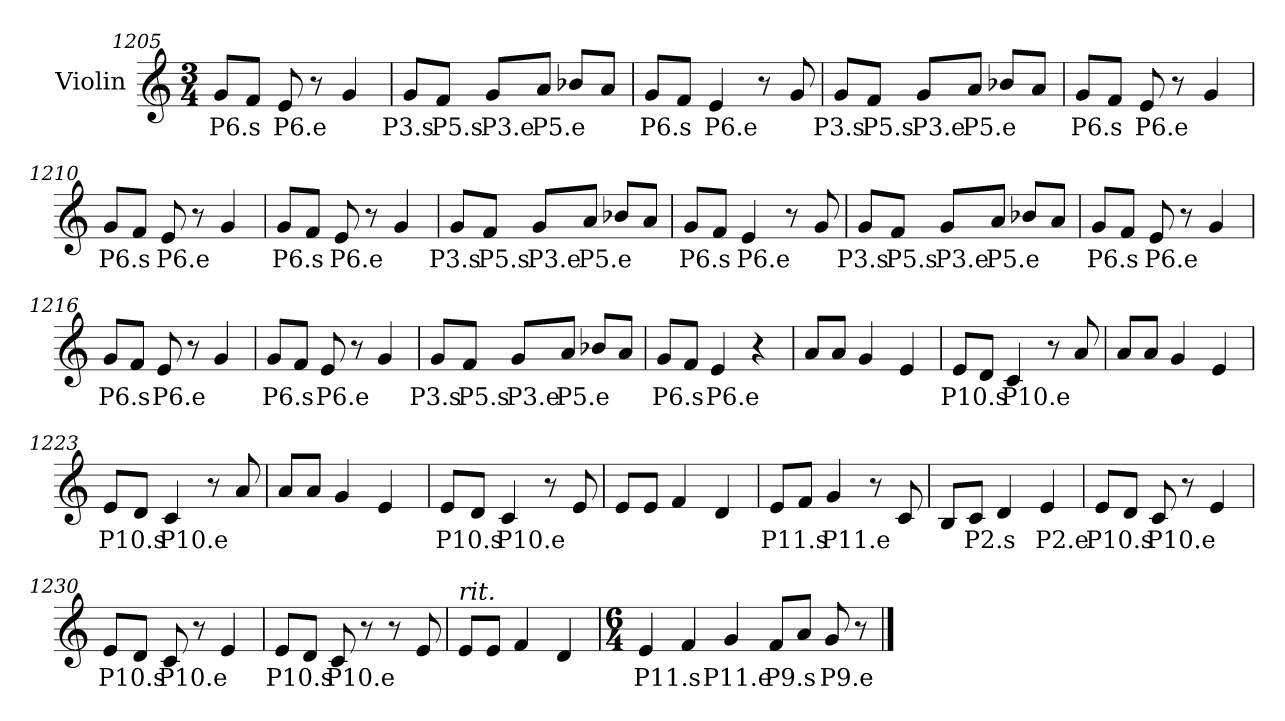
**kern	**text
*part1	*part1
*staff1	*staff1
*I"Violin	*
*clefG2	*
*k[]	*
*C:	*
*M3/4	*
=1205	=1205
8gi/L	P6.s
8fi/J	.
8ei/	P6.e
8r	.
4g/	.
=1206	=1206
8gi/L	P3.s
8fi/J	P5.s
8gi/L	P3.e
8ai/J	P5.e
8b-X/L	.
8a/J	.
=1207	=1207
8gi/L	P6.s
8fi/J	.
4ei/	P6.e
8r	.
8g/	.
=1208	=1208
8gi/L	P3.s
8fi/J	P5.s
8gi/L	P3.e
8ai/J	P5.e
8b-X/L	.
8a/J	.
=1209	=1209
8gi/L	P6.s
8fi/J	.
8ei/	P6.e
8r	.
4g/	.
!!LO:LB:g=z
=1210	=1210
8gi/L	P6.s
8fi/J	.
8ei/	P6.e
8r	.
4g/	.
=1211	=1211
8gi/L	P6.s
8fi/J	.
8ei/	P6.e
8r	.
4g/	.
=1212	=1212
8gi/L	P3.s
8fi/J	P5.s
8gi/L	P3.e
8ai/J	P5.e
8b-X/L	.
8a/J	.
=1213	=1213
8gi/L	P6.s
8fi/J	.
4ei/	P6.e
8r	.
8g/	.
=1214	=1214
8gi/L	P3.s
8fi/J	P5.s
8gi/L	P3.e
8ai/J	P5.e
8b-X/L	.
8a/J	.
=1215	=1215
8gi/L	P6.s
8fi/J	.
8ei/	P6.e
8r	.
4g/	.
!!LO:LB:g=z
=1216	=1216
8gi/L	P6.s
8fi/J	.
8ei/	P6.e
8r	.
4g/	.
=1217	=1217
8gi/L	P6.s
8fi/J	.
8ei/	P6.e
8r	.
4g/	.
=1218	=1218
8gi/L	P3.s
8fi/J	P5.s
8gi/L	P3.e
8ai/J	P5.e
8b-X/L	.
8a/J	.
=1219	=1219
8gi/L	P6.s
8fi/J	.
4ei/	P6.e
4r	.
=1220	=1220
8a/L	.
8a/J	.
4g/	.
4e/	.
=1221	=1221
8ei/L	P10.s
8di/J	.
4ci/	P10.e
8r	.
8a/	.
!!LO:LB:g=z
=1222	=1222
8a/L	.
8a/J	.
4g/	.
4e/	.
=1223	=1223
8ei/L	P10.s
8di/J	.
4ci/	P10.e
8r	.
8a/	.
=1224	=1224
8a/L	.
8a/J	.
4g/	.
4e/	.
=1225	=1225
8ei/L	P10.s
8di/J	.
4ci/	P10.e
8r	.
8e/	.
=1226	=1226
8e/L	.
8e/J	.
4f/	.
4d/	.
=1227	=1227
8ei/L	P11.s
8fi/J	.
4gi/	P11.e
8r	.
8c/	.
=1228	=1228
8B/L	.
8ci/J	P2.s
4di/	.
4ei/	P2.e
!!LO:LB:g=z
=1229	=1229
8ei/L	P10.s
8di/J	.
8ci/	P10.e
8r	.
4e/	.
=1230	=1230
8ei/L	P10.s
8di/J	.
8ci/	P10.e
8r	.
4e/	.
=1231	=1231
8ei/L	P10.s
8di/J	.
8ci/	P10.e
8r	.
8r	.
8e/	.
=1232	=1232
!LO:TX:a:i:t=rit.	!
8e/L	.
8e/J	.
4f/	.
4d/	.
=1233	=1233
*M6/4	*
*MM60	*
4ei/	P11.s
4fi/	.
4gi/	P11.e
8fi/L	P9.s
8ai/J	.
8gi/	P9.e
8r	.
==	==
*-	*-
